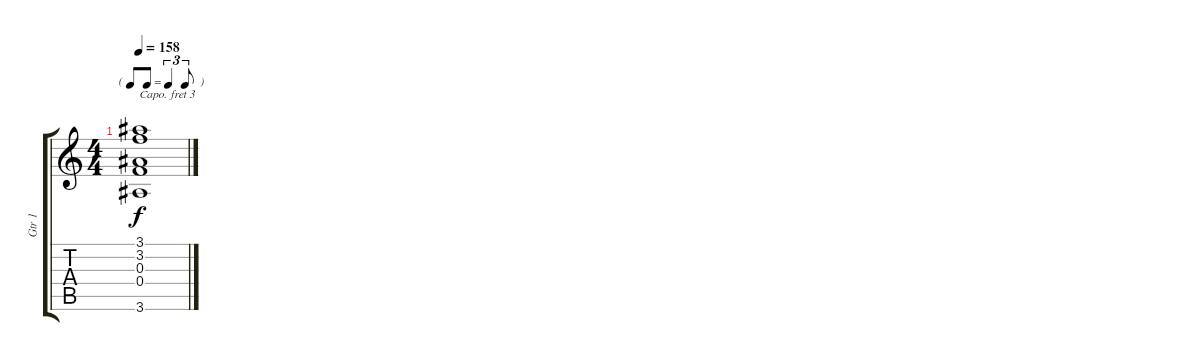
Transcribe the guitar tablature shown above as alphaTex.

\track ("Gtr 1" "Gtr 1") {instrument overdrivenguitar}
\staff {score tabs}
\capo 3
\tuning (E4 B3 G3 D3 A2 E2) {hide}
\ts (4 4)
\tf triplet8th
\tempo 158
\clef g2
\ks c
(3.1{t} 3.2{t} 0.3{t} 0.4{t} 3.6{t}).1{dy f}
